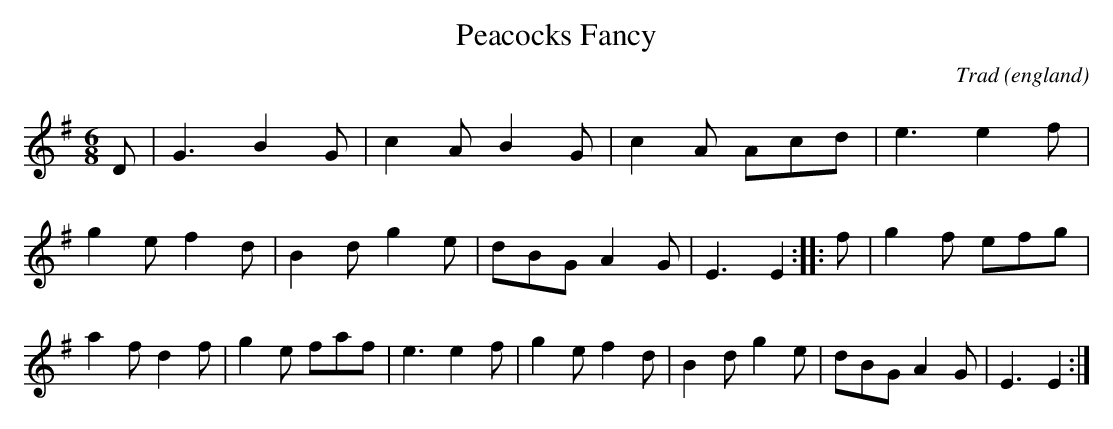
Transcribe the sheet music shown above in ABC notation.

X:1
T:Peacocks Fancy
O:england
C:Trad
M:6/8
K:G
D| G3 B2 G| c2 A B2 G | c2 A Acd | e3 e2 f| g2 e f2 d | B2 d g2 e| dBG A2 G |E3 E2::\
f| g2 f efg| a2 f d2 f| g2 e faf| e3 e2 f| g2 e f2 d |B2 d g2 e | dBG A2 G |E3 E2:|
